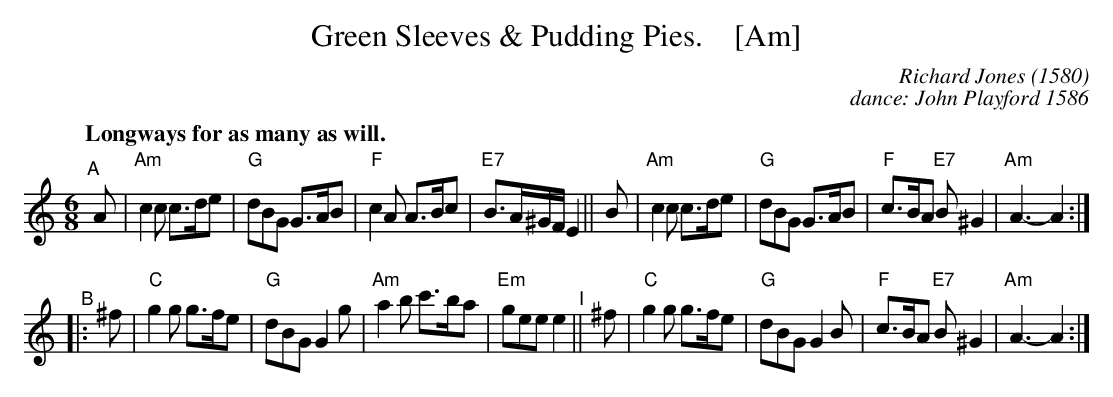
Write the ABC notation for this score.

X:1
T: Green Sleeves & Pudding Pies.    [Am]
C: Richard Jones (1580)
C: dance: John Playford 1586
Q: "Longways for as many as will."
L: 1/8
M: 6/8
K: Am
"^A"[|]\
A | "Am"c2c c>de | "G"dBG G>AB | "F"c2A A>Bc | "E7"B>A^G/F/ E2 ||\
B | "Am"c2c c>de | "G"dBG G>AB | "F"c>BA "E7"B^G2 | "Am"A3- A2 :|
"^B"|:\
^f | "C"g2g g>fe | "G"dBG G2g | "Am"a2b c'>ba | "Em"gee e2 "^I"||\
^f | "C"g2g g>fe | "G"dBG G2B | "F"c>BA "E7"B^G2 | "Am"A3- A2 :|
